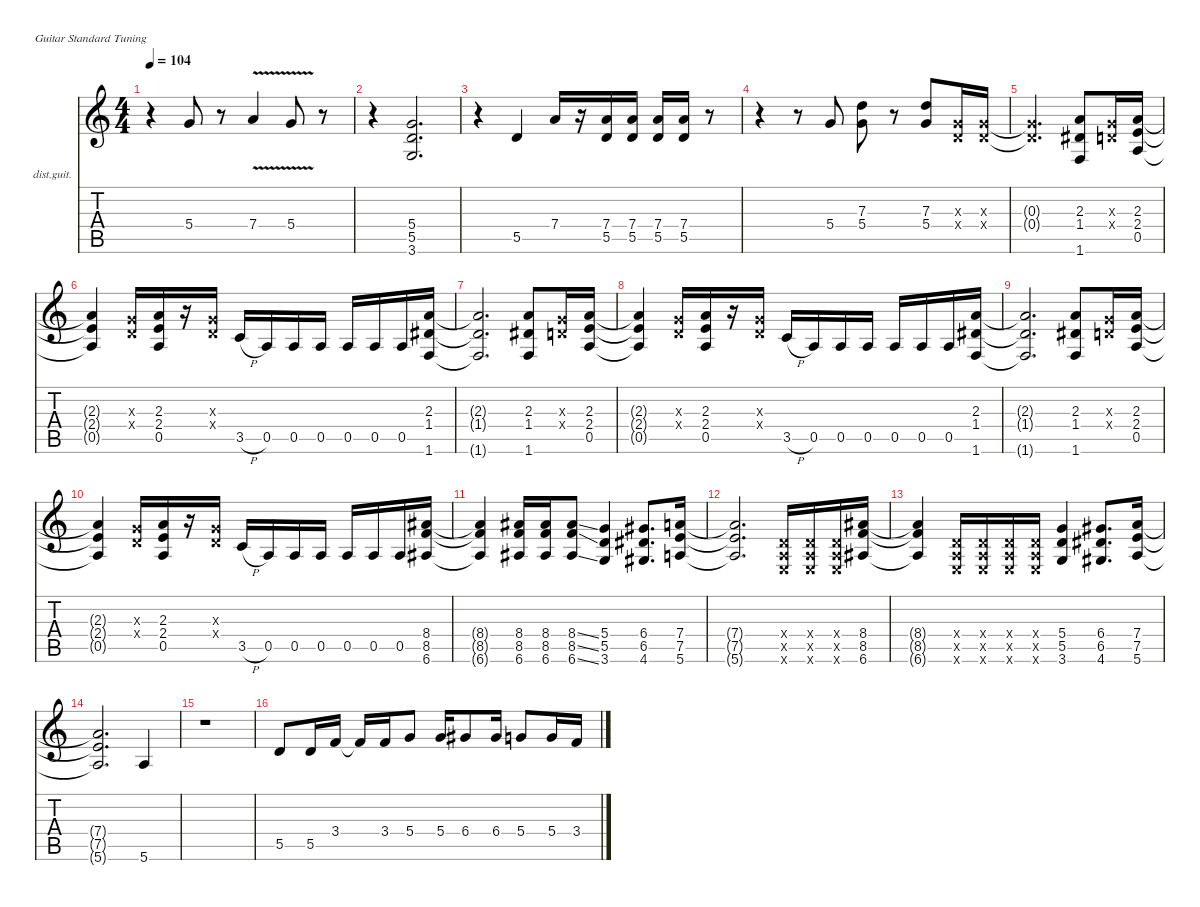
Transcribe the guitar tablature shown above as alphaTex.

\defaultSystemsLayout 4
\hideDynamics
\bracketExtendMode nobrackets
\firstSystemTrackNameOrientation horizontal
\otherSystemsTrackNameOrientation horizontal
\track ("Guitar 3 (Rhythm 2)" "dist.guit.") {instrument distortionguitar}
\staff {score tabs}
\tuning (E4 B3 G3 D3 A2 E2)
\ts (4 4)
\tempo 104
\clef g2
\ks c
r.4{dy f} 5.4.8 r.8 7.4{v}.4 5.4{v}.8 r.8 |
r.4 (5.4 5.5 3.6).2{d} |
r.4 5.5.4 7.4.16 r.16 (7.4 5.5).16 (7.4 5.5).16 (7.4 5.5).16 (7.4 5.5).16 r.8 |
r.4 r.8 5.4.8 (7.3 5.4).8 r.8 (7.3 5.4).8 (0.3{x} 0.4{x}).16 (0.3{x} 0.4{x}).16 |
(0.3{x t} 0.4{x t}).2{d} (2.3 1.4{acc #} 1.6).8 (0.3{x} 0.4{x}).16 (2.3 2.4 0.5).16 |
(2.3{t} 2.4{t} 0.5{t}).4 (0.3{x} 0.4{x}).16 (2.3 2.4 0.5).16 r.16 (0.3{x} 0.4{x}).16 3.5{h}.16 0.5.16 0.5.16 0.5.16 0.5.16 0.5.16 0.5.16 (2.3 1.4{acc #} 1.6).16 |
(2.3{t} 1.4{t acc #} 1.6{t}).2{d} (2.3 1.4{acc #} 1.6).8 (0.3{x} 0.4{x}).16 (2.3 2.4 0.5).16 |
(2.3{t} 2.4{t} 0.5{t}).4 (0.3{x} 0.4{x}).16 (2.3 2.4 0.5).16 r.16 (0.3{x} 0.4{x}).16 3.5{h}.16 0.5.16 0.5.16 0.5.16 0.5.16 0.5.16 0.5.16 (2.3 1.4{acc #} 1.6).16 |
(2.3{t} 1.4{t acc #} 1.6{t}).2{d} (2.3 1.4{acc #} 1.6).8 (0.3{x} 0.4{x}).16 (2.3 2.4 0.5).16 |
(2.3{t} 2.4{t} 0.5{t}).4 (0.3{x} 0.4{x}).16 (2.3 2.4 0.5).16 r.16 (0.3{x} 0.4{x}).16 3.5{h}.16 0.5.16 0.5.16 0.5.16 0.5.16 0.5.16 0.5.16 (8.4{acc #} 8.5 6.6{acc #}).16 |
(8.4{t acc #} 8.5{t} 6.6{t acc #}).4 (8.4{acc #} 8.5 6.6{acc #}).16 (8.4{acc #} 8.5 6.6{acc #}).16 (8.4{ss acc #} 8.5{ss} 6.6{ss acc #}).8 (5.4 5.5 3.6).4 (6.4{acc #} 6.5{acc #} 4.6{acc #}).8{d} (7.4 7.5 5.6).16 |
(7.4{t} 7.5{t} 5.6{t}).2{d} (0.4{x} 0.5{x} 0.6{x}).16 (0.4{x} 0.5{x} 0.6{x}).16 (0.4{x} 0.5{x} 0.6{x}).16 (8.4{acc #} 8.5 6.6{acc #}).16 |
(8.4{t acc #} 8.5{t} 6.6{t acc #}).4 (0.4{x} 0.5{x} 0.6{x}).16 (0.4{x} 0.5{x} 0.6{x}).16 (0.4{x} 0.5{x} 0.6{x}).16 (0.4{x} 0.5{x} 0.6{x}).16 (5.4 5.5 3.6).4 (6.4{acc #} 6.5{acc #} 4.6{acc #}).8{d} (7.4 7.5 5.6).16 |
(7.4{t} 7.5{t} 5.6{t}).2{d} 5.6.4 |
r.1 |
5.5.8 5.5.16 3.4.16 3.4{t}.16 3.4.16 5.4.8 5.4.16 6.4{acc #}.8 6.4{acc #}.16 5.4.8 5.4.16 3.4.16
